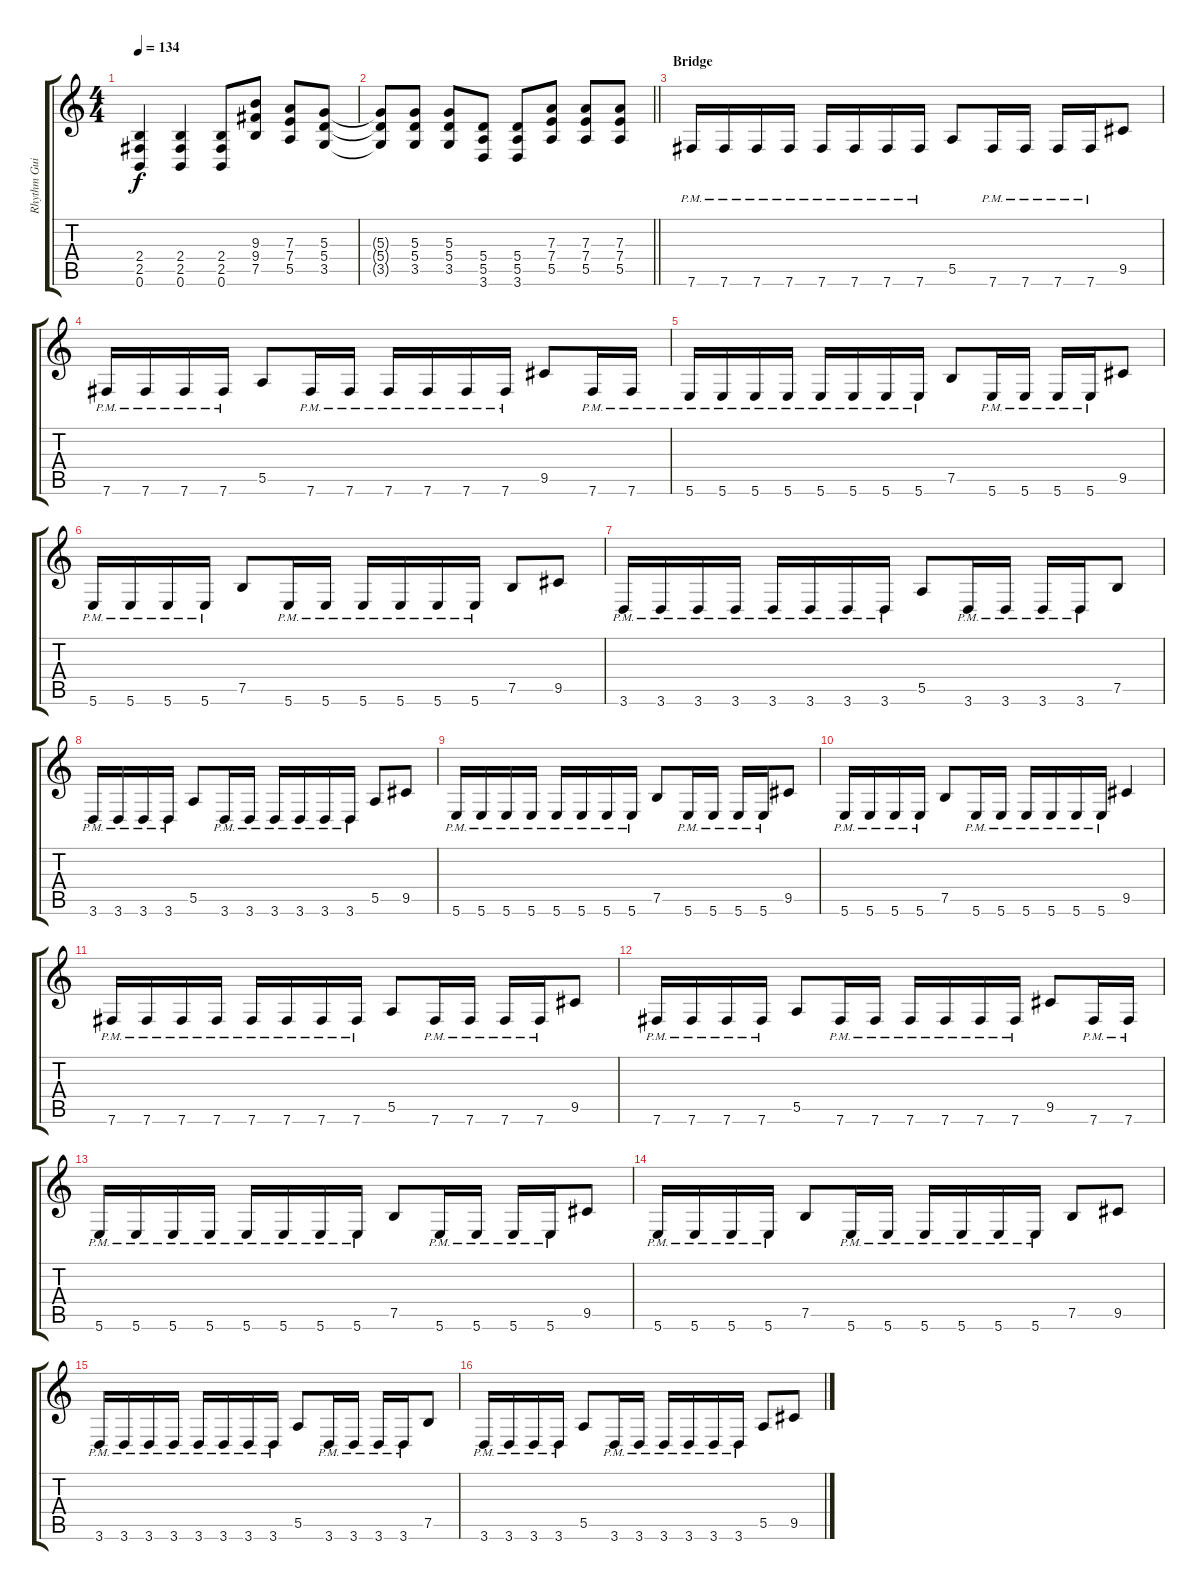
\track ("Rhythm Guitar" "Rhythm Gui") {instrument distortionguitar}
\staff {score tabs}
\tuning (B3 Gb3 D3 A2 E2 B1) {hide}
\ts (4 4)
\tempo 134
\clef g2
\ks c
(2.4 2.5 0.6).4{dy f} (2.4 2.5 0.6).4 (2.4 2.5 0.6).8 (9.3 9.4 7.5).8 (7.3 7.4 5.5).8 (5.3 5.4 3.5).8 |
\barLineRight lightlight
(5.3{t} 5.4{t} 3.5{t}).8 (5.3 5.4 3.5).8 (5.3 5.4 3.5).8 (5.4 5.5 3.6).8 (5.4 5.5 3.6).8 (7.3 7.4 5.5).8 (7.3 7.4 5.5).8 (7.3 7.4 5.5).8 |
\section ("" "Bridge")
7.6{pm}.16 7.6{pm}.16 7.6{pm}.16 7.6{pm}.16 7.6{pm}.16 7.6{pm}.16 7.6{pm}.16 7.6{pm}.16 5.5.8 7.6{pm}.16 7.6{pm}.16 7.6{pm}.16 7.6{pm}.16 9.5.8 |
7.6{pm}.16 7.6{pm}.16 7.6{pm}.16 7.6{pm}.16 5.5.8 7.6{pm}.16 7.6{pm}.16 7.6{pm}.16 7.6{pm}.16 7.6{pm}.16 7.6{pm}.16 9.5.8 7.6{pm}.16 7.6{pm}.16 |
5.6{pm}.16 5.6{pm}.16 5.6{pm}.16 5.6{pm}.16 5.6{pm}.16 5.6{pm}.16 5.6{pm}.16 5.6{pm}.16 7.5.8 5.6{pm}.16 5.6{pm}.16 5.6{pm}.16 5.6{pm}.16 9.5.8 |
5.6{pm}.16 5.6{pm}.16 5.6{pm}.16 5.6{pm}.16 7.5.8 5.6{pm}.16 5.6{pm}.16 5.6{pm}.16 5.6{pm}.16 5.6{pm}.16 5.6{pm}.16 7.5.8 9.5.8 |
3.6{pm}.16 3.6{pm}.16 3.6{pm}.16 3.6{pm}.16 3.6{pm}.16 3.6{pm}.16 3.6{pm}.16 3.6{pm}.16 5.5.8 3.6{pm}.16 3.6{pm}.16 3.6{pm}.16 3.6{pm}.16 7.5.8 |
3.6{pm}.16 3.6{pm}.16 3.6{pm}.16 3.6{pm}.16 5.5.8 3.6{pm}.16 3.6{pm}.16 3.6{pm}.16 3.6{pm}.16 3.6{pm}.16 3.6{pm}.16 5.5.8 9.5.8 |
5.6{pm}.16 5.6{pm}.16 5.6{pm}.16 5.6{pm}.16 5.6{pm}.16 5.6{pm}.16 5.6{pm}.16 5.6{pm}.16 7.5.8 5.6{pm}.16 5.6{pm}.16 5.6{pm}.16 5.6{pm}.16 9.5.8 |
5.6{pm}.16 5.6{pm}.16 5.6{pm}.16 5.6{pm}.16 7.5.8 5.6{pm}.16 5.6{pm}.16 5.6{pm}.16 5.6{pm}.16 5.6{pm}.16 5.6{pm}.16 9.5.4 |
7.6{pm}.16 7.6{pm}.16 7.6{pm}.16 7.6{pm}.16 7.6{pm}.16 7.6{pm}.16 7.6{pm}.16 7.6{pm}.16 5.5.8 7.6{pm}.16 7.6{pm}.16 7.6{pm}.16 7.6{pm}.16 9.5.8 |
7.6{pm}.16 7.6{pm}.16 7.6{pm}.16 7.6{pm}.16 5.5.8 7.6{pm}.16 7.6{pm}.16 7.6{pm}.16 7.6{pm}.16 7.6{pm}.16 7.6{pm}.16 9.5.8 7.6{pm}.16 7.6{pm}.16 |
5.6{pm}.16 5.6{pm}.16 5.6{pm}.16 5.6{pm}.16 5.6{pm}.16 5.6{pm}.16 5.6{pm}.16 5.6{pm}.16 7.5.8 5.6{pm}.16 5.6{pm}.16 5.6{pm}.16 5.6{pm}.16 9.5.8 |
5.6{pm}.16 5.6{pm}.16 5.6{pm}.16 5.6{pm}.16 7.5.8 5.6{pm}.16 5.6{pm}.16 5.6{pm}.16 5.6{pm}.16 5.6{pm}.16 5.6{pm}.16 7.5.8 9.5.8 |
3.6{pm}.16 3.6{pm}.16 3.6{pm}.16 3.6{pm}.16 3.6{pm}.16 3.6{pm}.16 3.6{pm}.16 3.6{pm}.16 5.5.8 3.6{pm}.16 3.6{pm}.16 3.6{pm}.16 3.6{pm}.16 7.5.8 |
3.6{pm}.16 3.6{pm}.16 3.6{pm}.16 3.6{pm}.16 5.5.8 3.6{pm}.16 3.6{pm}.16 3.6{pm}.16 3.6{pm}.16 3.6{pm}.16 3.6{pm}.16 5.5.8 9.5.8
